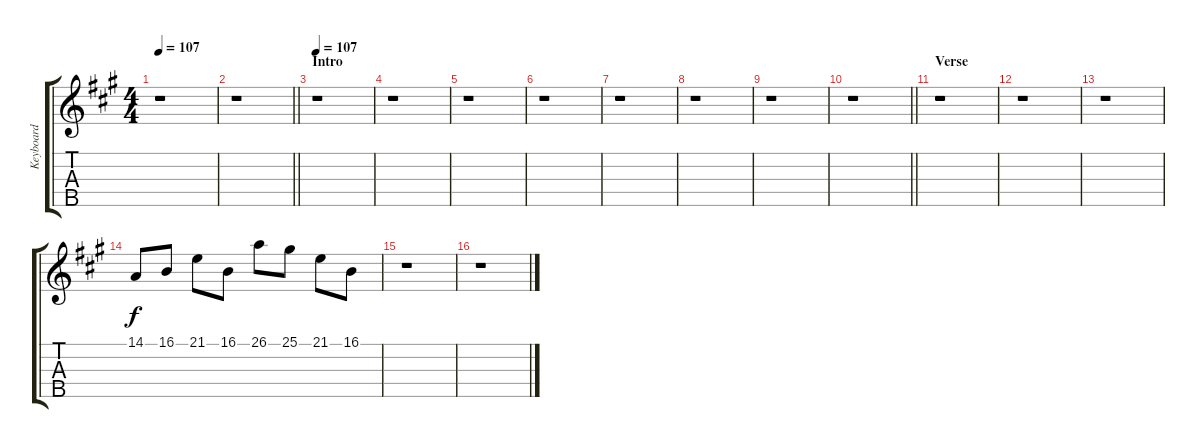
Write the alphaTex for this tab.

\track ("Keyboard" "Keyboard") {instrument stringensemble1}
\staff {score tabs}
\tuning (G3 D3 A2 E2 B1) {hide}
\ts (4 4)
\tempo 107
\clef g2
\ks a
r.1{dy f instrument stringensemble1} |
\barLineRight lightlight
r.1 |
\section ("" "Intro")
\tempo 107
r.1 |
r.1 |
r.1 |
r.1 |
r.1 |
r.1 |
r.1 |
\barLineRight lightlight
r.1 |
\section ("" "Verse ")
r.1 |
r.1 |
r.1 |
14.1.8 16.1.8 21.1.8 16.1.8 26.1.8 25.1.8 21.1.8 16.1.8 |
r.1 |
r.1
